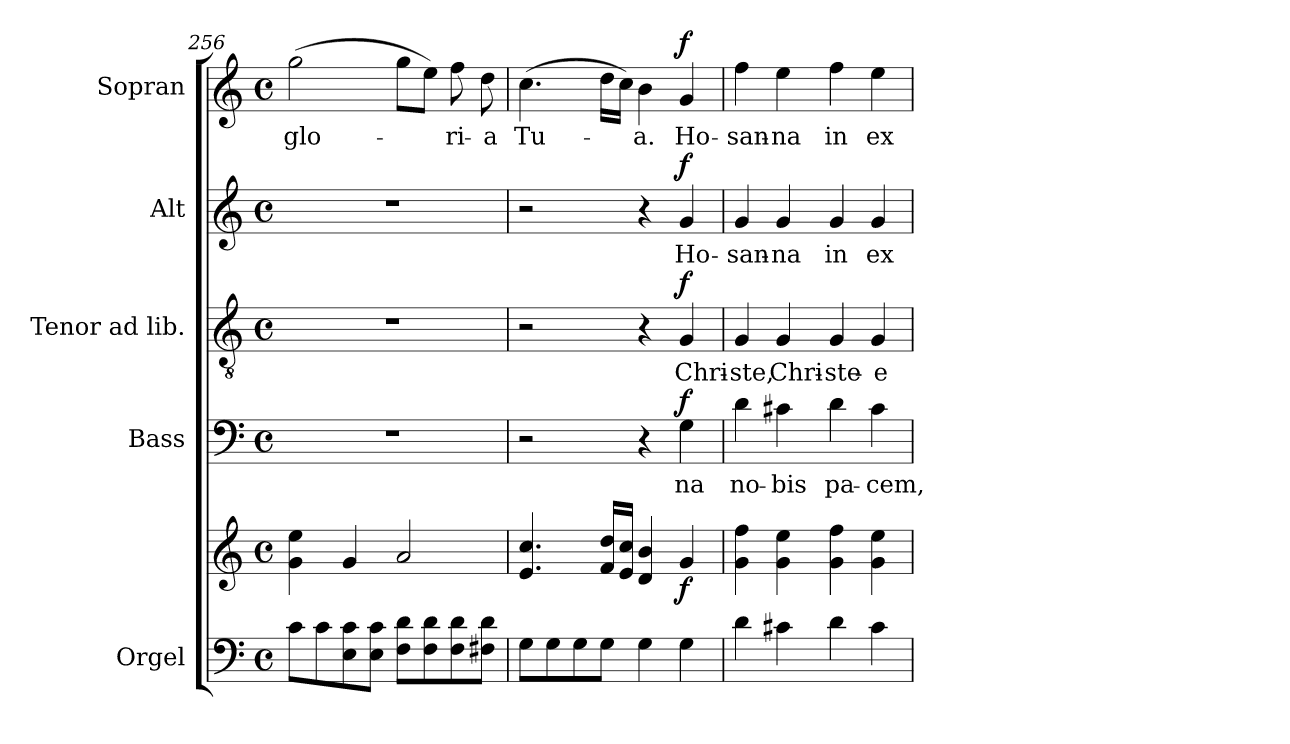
**kern	**kern	**dynam	**kern	**text	**dynam	**kern	**text	**dynam	**kern	**text	**dynam	**kern	**text	**dynam
*part5	*part5	*part5	*part4	*part4	*part4	*part3	*part3	*part3	*part2	*part2	*part2	*part1	*part1	*part1
*staff6	*staff5	*staff5/6	*staff4	*staff4	*staff4	*staff3	*staff3	*staff3	*staff2	*staff2	*staff2	*staff1	*staff1	*staff1
*I"Orgel	*	*	*I"Bass	*	*	*I"Tenor ad lib.	*	*	*I"Alt	*	*	*I"Sopran	*	*
*I'Org.	*	*	*I'B	*	*	*I'T	*	*	*I'A	*	*	*I'S	*	*
*clefF4	*clefG2	*	*clefF4	*	*	*clefGv2	*	*	*clefG2	*	*	*clefG2	*	*
*k[]	*k[]	*	*k[]	*	*	*k[]	*	*	*k[]	*	*	*k[]	*	*
*C:	*C:	*	*C:	*	*	*C:	*	*	*C:	*	*	*C:	*	*
*M4/4	*M4/4	*	*M4/4	*	*	*M4/4	*	*	*M4/4	*	*	*M4/4	*	*
*met(c)	*met(c)	*	*met(c)	*	*	*met(c)	*	*	*met(c)	*	*	*met(c)	*	*
=256	=256	=256	=256	=256	=256	=256	=256	=256	=256	=256	=256	=256	=256	=256
!	!	!	!	!	!	!	!	!	!	!	!	!	!LO:LY:b	!
8c\L	4g\ 4ee\	.	1r	.	.	1r	.	.	1r	.	.	(>2gg\	glo-	.
8c\	.	.	.	.	.	.	.	.	.	.	.	.	.	.
8E\ 8c\	4g/	.	.	.	.	.	.	.	.	.	.	.	.	.
8E\ 8c\J	.	.	.	.	.	.	.	.	.	.	.	.	.	.
8F\ 8d\L	2a/	.	.	.	.	.	.	.	.	.	.	8gg\L	.	.
8F\ 8d\	.	.	.	.	.	.	.	.	.	.	.	8ee\J)	.	.
!	!	!	!	!	!	!	!	!	!	!	!	!	!LO:LY:b	!
8F\ 8d\	.	.	.	.	.	.	.	.	.	.	.	8ff\	-ri-	.
!	!	!	!	!	!	!	!	!	!	!	!	!	!LO:LY:b	!
8F#X\ 8d\J	.	.	.	.	.	.	.	.	.	.	.	8dd\	-a	.
=257	=257	=257	=257	=257	=257	=257	=257	=257	=257	=257	=257	=257	=257	=257
!	!	!	!	!	!	!	!	!	!	!	!	!	!LO:LY:b	!
8G\L	4.e/ 4.cc/	.	2r	.	.	2r	.	.	2r	.	.	(>4.cc\	Tu-	.
8G\	.	.	.	.	.	.	.	.	.	.	.	.	.	.
8G\	.	.	.	.	.	.	.	.	.	.	.	.	.	.
8G\J	16f/ 16dd/LL	.	.	.	.	.	.	.	.	.	.	16dd\LL	.	.
.	16e/ 16cc/JJ	.	.	.	.	.	.	.	.	.	.	16cc\JJ)	.	.
!	!	!	!	!	!	!	!	!	!	!	!	!	!LO:LY:b	!
4G\	4d/ 4b/	.	4r	.	.	4r	.	.	4r	.	.	4b\	-a.	.
!	!	!LO:DY:b	!	!LO:LY:b	!LO:DY:a	!	!LO:LY:b	!LO:DY:a	!	!LO:LY:b	!LO:DY:a	!	!LO:LY:b	!LO:DY:a
4G\	4g/	f	4G\	-na	f	4G/	Chri-	f	4g/	Ho-	f	4g/	Ho-	f
=258	=258	=258	=258	=258	=258	=258	=258	=258	=258	=258	=258	=258	=258	=258
!	!	!	!	!LO:LY:b	!	!	!LO:LY:b	!	!	!LO:LY:b	!	!	!LO:LY:b	!
4d\	4g\ 4ff\	.	4d\	no-	.	4G/	-ste,	.	4g/	-san-	.	4ff\	-san-	.
!	!	!	!	!LO:LY:b	!	!	!LO:LY:b	!	!	!LO:LY:b	!	!	!LO:LY:b	!
4c#X\	4g\ 4ee\	.	4c#X\	-bis	.	4G/	Chri-	.	4g/	-na	.	4ee\	-na	.
!	!	!	!	!LO:LY:b	!	!	!LO:LY:b	!	!	!LO:LY:b	!	!	!LO:LY:b	!
4d\	4g\ 4ff\	.	4d\	pa-	.	4G/	-ste-	.	4g/	in	.	4ff\	in	.
!	!	!	!	!LO:LY:b	!	!	!LO:LY:b	!	!	!LO:LY:b	!	!	!LO:LY:b	!
4c#\	4g\ 4ee\	.	4c#\	-cem,	.	4G/	-e-	.	4g/	ex-	.	4ee\	ex-	.
=	=	=	=	=	=	=	=	=	=	=	=	=	=	=
*-	*-	*-	*-	*-	*-	*-	*-	*-	*-	*-	*-	*-	*-	*-
